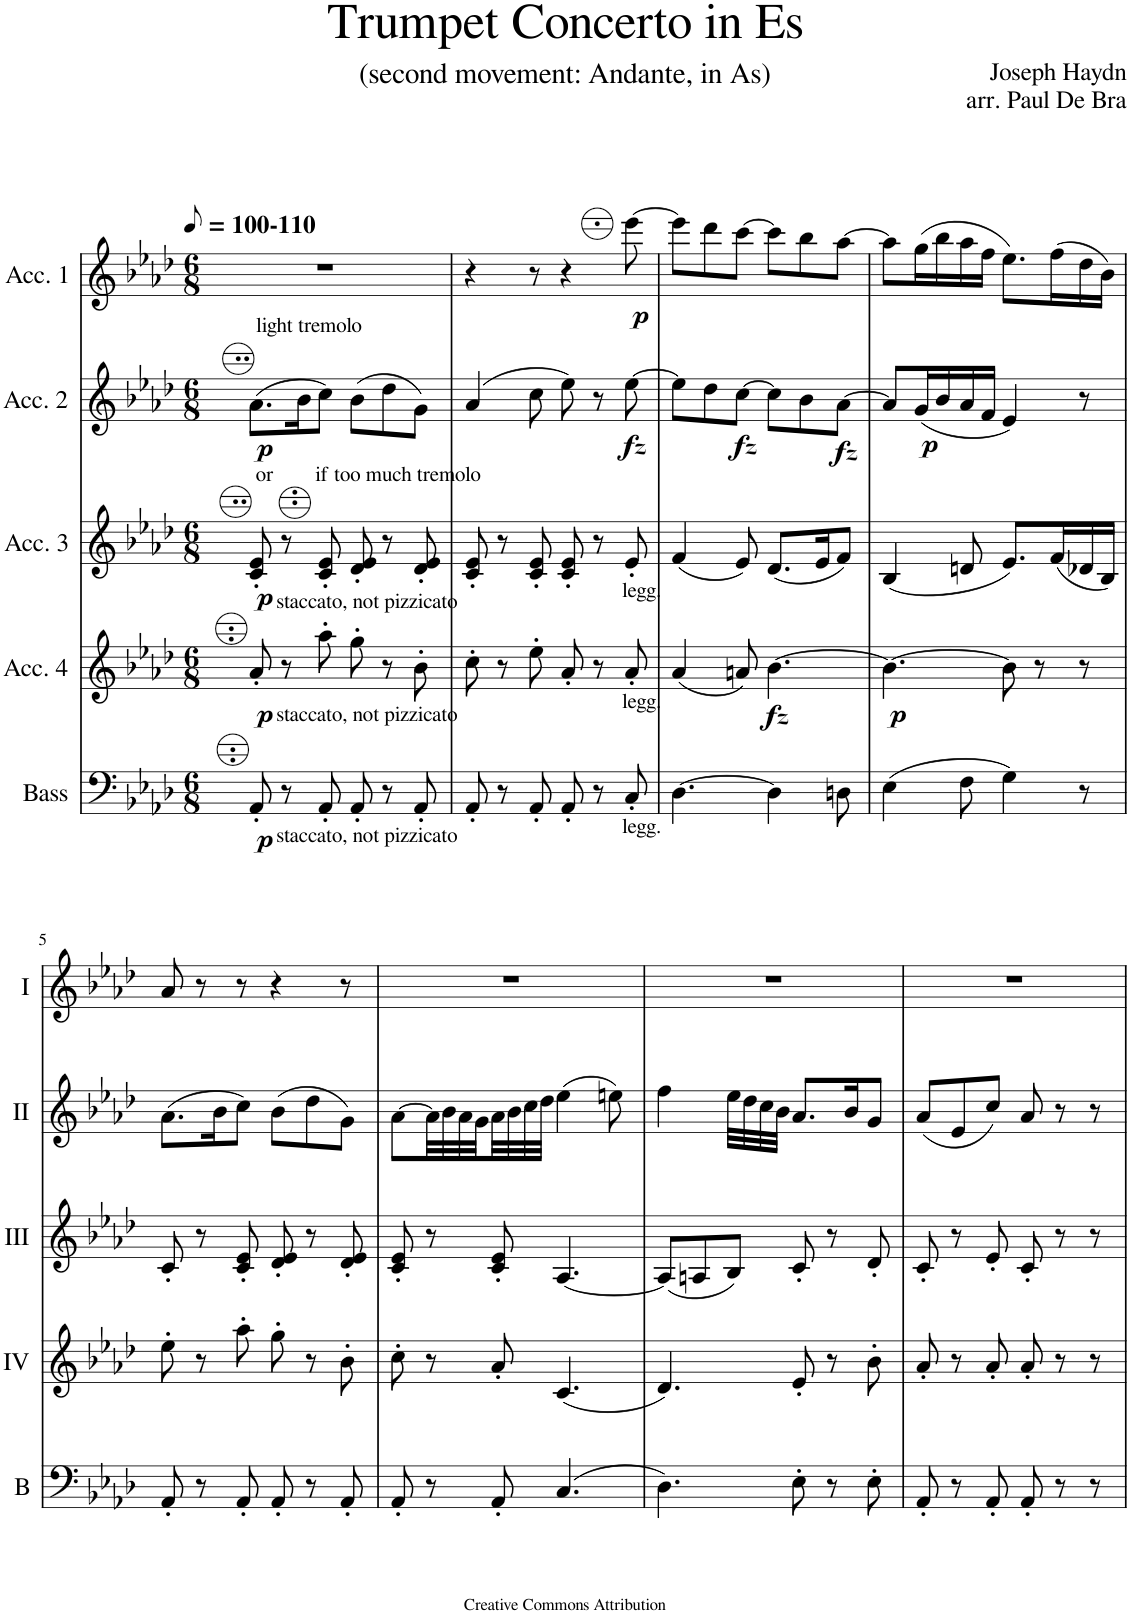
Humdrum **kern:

**kern	**dynam	**kern	**dynam	**kern	**dynam	**kern	**dynam	**kern	**dynam
*part5	*part5	*part4	*part4	*part3	*part3	*part2	*part2	*part1	*part1
*staff5	*staff5	*staff4	*staff4	*staff3	*staff3	*staff2	*staff2	*staff1	*staff1
*I"Bass	*	*I"Acc. 4	*	*I"Acc. 3	*	*I"Acc. 2	*	*I"Acc. 1	*
*I'B	*	*	*	*	*	*	*	*	*
*clefF4	*	*clefG2	*	*clefG2	*	*clefG2	*	*clefG2	*
*Trd7c12	*	*Trd7c12	*	*	*	*	*	*	*
*k[b-e-a-d-]	*	*k[b-e-a-d-]	*	*k[b-e-a-d-]	*	*k[b-e-a-d-]	*	*k[b-e-a-d-]	*
*M6/8	*	*M6/8	*	*M6/8	*	*M6/8	*	*M6/8	*
*MM50	*	*MM50	*	*MM50	*	*MM50	*	*MM50	*
=1	=1	=1	=1	=1	=1	=1	=1	=1	=1
!	!	!	!	!	!	!	!	!LO:TX:a:B:t=-110	!
!	!	!	!	!	!	!LO:TX:a:t=light tremolo	!	!	!
!	!	!	!	!LO:TX:b:t=staccato, not pizzicato	!	!	!	!	!
!	!	!	!	!LO:TX:a:t=or        if too much tremolo	!	!	!	!	!
!	!	!LO:TX:b:t=staccato, not pizzicato	!	!	!	!	!	!	!
!LO:TX:b:t=staccato, not pizzicato	!	!	!	!	!	!	!	!	!
!	!LO:DY:b	!	!LO:DY:b	!	!LO:DY:b	!	!LO:DY:b	!	!
8AA-'/	p	8a-'/	p	8c/' 8e-/'	p	(8.a-\L	p	2.r	.
8r	.	8r	.	8r	.	.	.	.	.
.	.	.	.	.	.	16b-\K	.	.	.
8AA-'/	.	8aa-'\	.	8c/' 8e-/'	.	8cc\J)	.	.	.
8AA-'/	.	8gg'\	.	8d-/' 8e-/'	.	(8b-\L	.	.	.
8r	.	8r	.	8r	.	8dd-\	.	.	.
8AA-'/	.	8b-'\	.	8d-/' 8e-/'	.	8g\J)	.	.	.
=2	=2	=2	=2	=2	=2	=2	=2	=2	=2
8AA-'/	.	8cc'\	.	8c/' 8e-/'	.	(4a-/	.	4r	.
8r	.	8r	.	8r	.	.	.	.	.
8AA-'/	.	8ee-'\	.	8c/' 8e-/'	.	8cc\	.	8r	.
8AA-'/	.	8a-'/	.	8c/' 8e-/'	.	8ee-\)	.	4r	.
8r	.	8r	.	8r	.	8r	.	.	.
!	!	!	!	!LO:TX:b:t=legg.	!	!	!	!	!
!	!	!LO:TX:b:t=legg.	!	!	!	!	!	!	!
!LO:TX:b:t=legg.	!	!	!	!	!	!	!	!	!
!	!	!	!	!	!	!	!LO:DY:b	!	!LO:DY:b
8C'/	.	8a-'/	.	8e-'/	.	[8ee-\	fz	[8eee-\	p
=3	=3	=3	=3	=3	=3	=3	=3	=3	=3
[4.D-\	.	(4a-/	.	(4f/	.	8ee-\L]	.	8eee-\L]	.
.	.	.	.	.	.	8dd-\	.	8ddd-\	.
!	!	!	!	!	!	!	!LO:DY:b	!	!
.	.	8an/)	.	8e-/)	.	[8cc\J	fz	[8ccc\J	.
!	!	!	!LO:DY:b	!	!	!	!	!	!
4D-\]	.	[4.b-\	fz	(8.d-/L	.	8cc\L]	.	8ccc\L]	.
.	.	.	.	.	.	8b-\	.	8bb-\	.
.	.	.	.	16e-/K	.	.	.	.	.
!	!	!	!	!	!	!	!LO:DY:b	!	!
8Dn\	.	.	.	8f/J)	.	[8a-\J	fz	[8aa-\J	.
=4	=4	=4	=4	=4	=4	=4	=4	=4	=4
!	!	!	!LO:DY:b	!	!	!	!	!	!
(4E-\	.	4.b-\_	p	(4B-/	.	8a-/L]	.	8aa-\L]	.
!	!	!	!	!	!	!	!LO:DY:b	!	!
.	.	.	.	.	.	(16g/L	p	(16gg\L	.
.	.	.	.	.	.	16b-/	.	16bb-\	.
8F\	.	.	.	8dn/	.	16a-/	.	16aa-\	.
.	.	.	.	.	.	16f/JJ	.	16ff\JJ	.
4G\)	.	8b-\]	.	8.e-/L)	.	4e-/)	.	8.ee-\L)	.
.	.	8r	.	.	.	.	.	.	.
.	.	.	.	(16f/L	.	.	.	(16ff\L	.
8r	.	8r	.	16d-X/	.	8r	.	16dd-\	.
.	.	.	.	16B-/JJ)	.	.	.	16b-\JJ)	.
!!LO:LB:g=z
=5	=5	=5	=5	=5	=5	=5	=5	=5	=5
8AA-'/	.	8ee-'\	.	8c'/	.	(8.a-\L	.	8a-/	.
8r	.	8r	.	8r	.	.	.	8r	.
.	.	.	.	.	.	16b-\K	.	.	.
8AA-'/	.	8aa-'\	.	8c/' 8e-/'	.	8cc\J)	.	8r	.
8AA-'/	.	8gg'\	.	8d-/' 8e-/'	.	(8b-\L	.	4r	.
8r	.	8r	.	8r	.	8dd-\	.	.	.
8AA-'/	.	8b-'\	.	8d-/' 8e-/'	.	8g\J)	.	8r	.
=6	=6	=6	=6	=6	=6	=6	=6	=6	=6
8AA-'/	.	8cc'\	.	8c/' 8e-/'	.	[8a-\L	.	2.r	.
8r	.	8r	.	8r	.	32a-\LL]	.	.	.
.	.	.	.	.	.	32b-\	.	.	.
.	.	.	.	.	.	32a-\	.	.	.
.	.	.	.	.	.	32g\	.	.	.
8AA-'/	.	8a-'/	.	8c/' 8e-/'	.	32a-\	.	.	.
.	.	.	.	.	.	32b-\	.	.	.
.	.	.	.	.	.	32cc\	.	.	.
.	.	.	.	.	.	32dd-\JJJ	.	.	.
(4.C/	.	(4.c/	.	[4.A-/	.	(4ee-\	.	.	.
.	.	.	.	.	.	8een\)	.	.	.
=7	=7	=7	=7	=7	=7	=7	=7	=7	=7
4.D-\)	.	4.d-/)	.	(8A-/L]	.	4ff\	.	2.r	.
.	.	.	.	8An/	.	.	.	.	.
.	.	.	.	8B-/J)	.	32ee-\LLL	.	.	.
.	.	.	.	.	.	32dd-\	.	.	.
.	.	.	.	.	.	32cc\	.	.	.
.	.	.	.	.	.	32b-\JJJ	.	.	.
8E-'\	.	8e-'/	.	8c'/	.	8.a-/L	.	.	.
8r	.	8r	.	8r	.	.	.	.	.
.	.	.	.	.	.	16b-/K	.	.	.
8E-'\	.	8b-'\	.	8d-'/	.	8g/J	.	.	.
=8	=8	=8	=8	=8	=8	=8	=8	=8	=8
8AA-'/	.	8a-'/	.	8c'/	.	(8a-/L	.	2.r	.
8r	.	8r	.	8r	.	8e-/	.	.	.
8AA-'/	.	8a-'/	.	8e-'/	.	8cc/J)	.	.	.
8AA-'/	.	8a-'/	.	8c'/	.	8a-/	.	.	.
8r	.	8r	.	8r	.	8r	.	.	.
8r	.	8r	.	8r	.	8r	.	.	.
=	=	=	=	=	=	=	=	=	=
*-	*-	*-	*-	*-	*-	*-	*-	*-	*-
